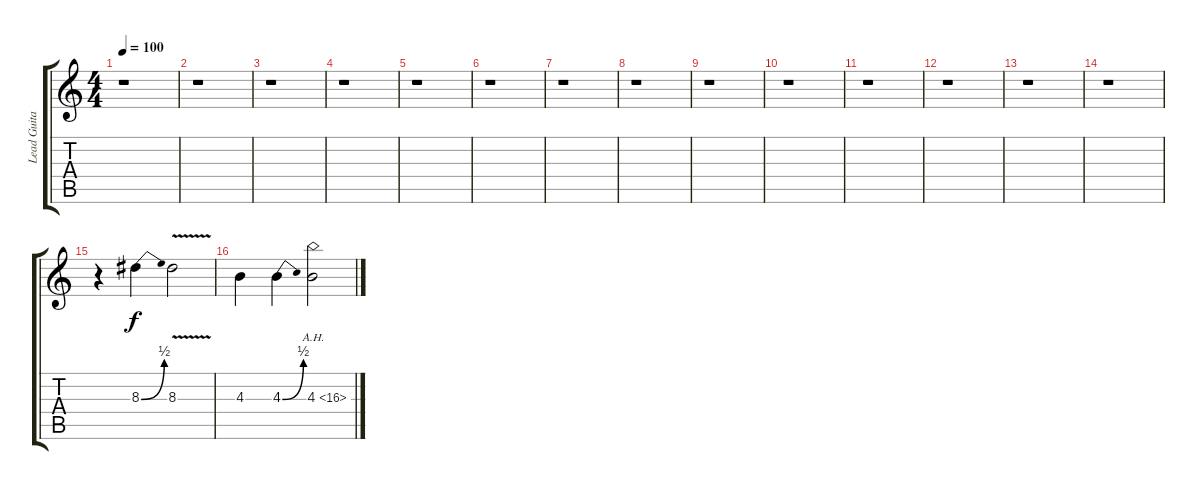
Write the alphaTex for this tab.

\track ("Lead Guitar" "Lead Guita") {instrument distortionguitar}
\staff {score tabs}
\tuning (E4 B3 G3 D3 A2 E2) {hide}
\ts (4 4)
\tempo 100
\clef g2
\ks c
r.1{dy f} |
r.1 |
r.1 |
r.1 |
r.1 |
r.1 |
r.1 |
r.1 |
r.1 |
r.1 |
r.1 |
r.1 |
r.1 |
r.1 |
r.4{volume 16} 8.3{be (bend 0 0 60 2)}.4 8.3{v}.2 |
4.3.4 4.3{be (bend 0 0 60 2)}.4 4.3{ah 12}.2
